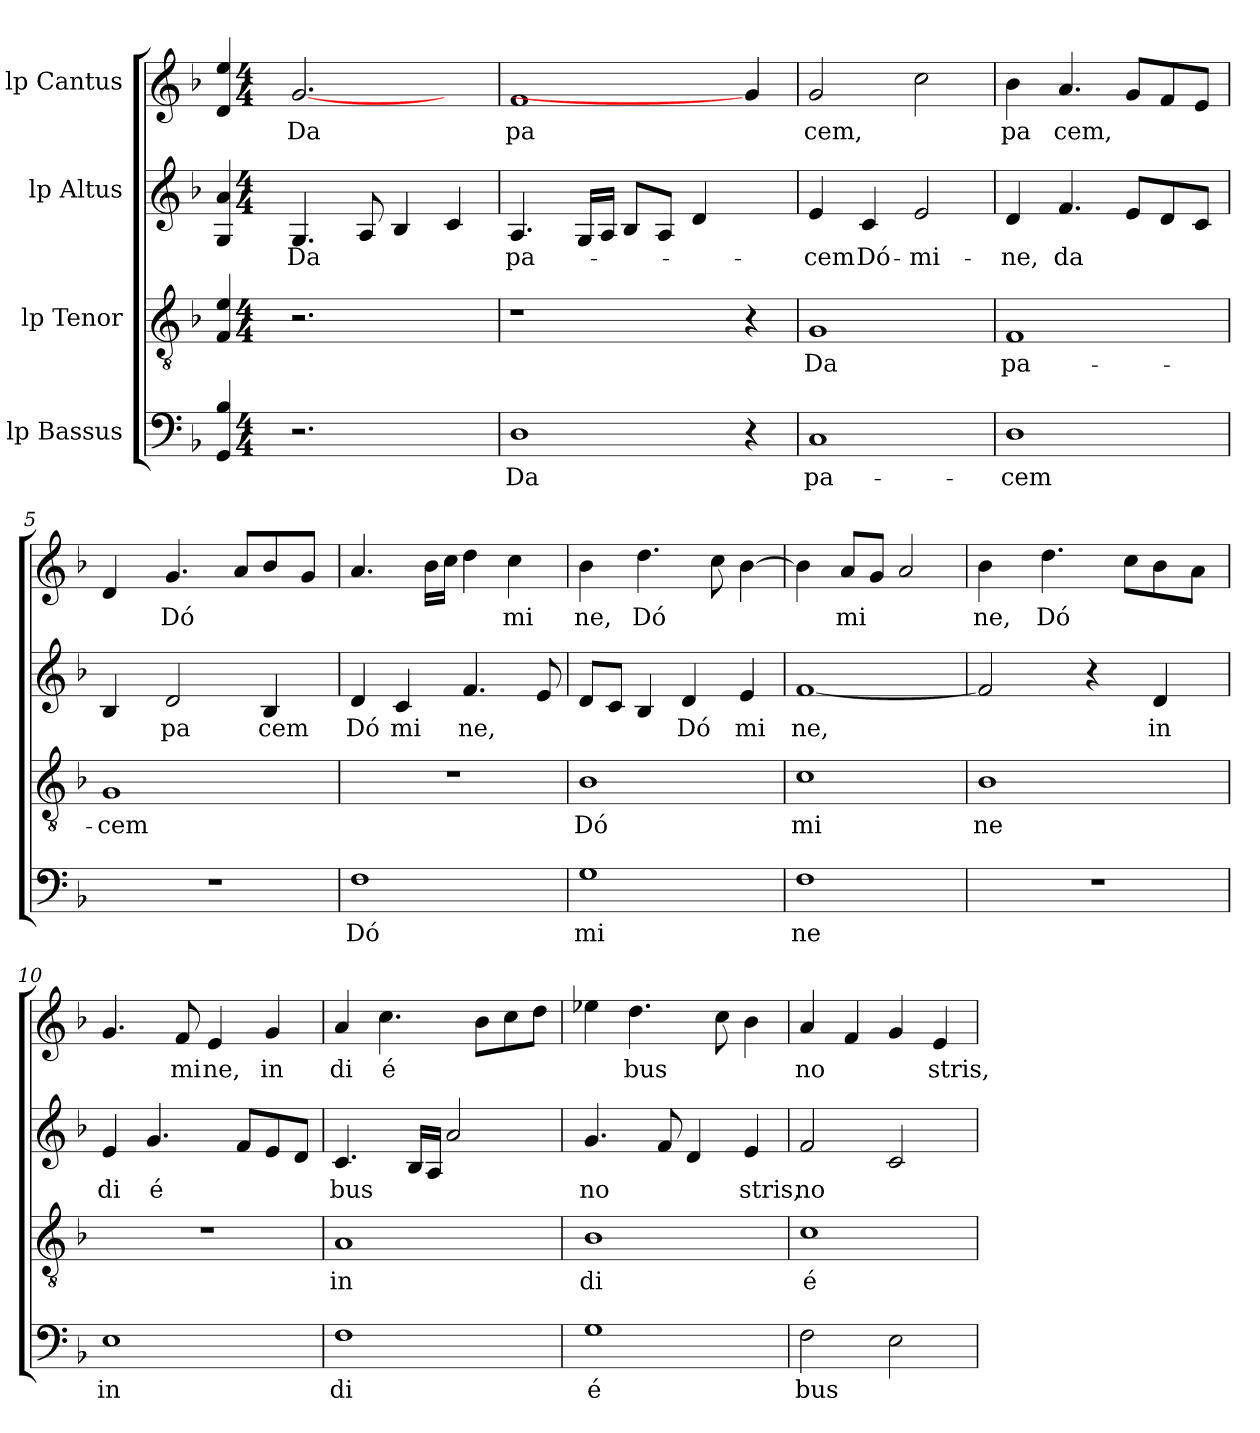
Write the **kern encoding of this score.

**kern	**text	**kern	**text	**kern	**text	**kern	**text
*part4	*part4	*part3	*part3	*part2	*part2	*part1	*part1
*staff4	*staff4	*staff3	*staff3	*staff2	*staff2	*staff1	*staff1
*I"lp Bassus	*	*I"lp Tenor	*	*I"lp Altus	*	*I"lp Cantus	*
!!LO:PB:g=z
*stria5	*	*stria5	*	*stria5	*	*stria5	*
*clefF4	*	*clefGv2	*	*clefG2	*	*clefG2	*
*k[b-]	*	*k[b-]	*	*k[b-]	*	*k[b-]	*
*F:	*	*F:	*	*F:	*	*F:	*
=1	=1	=1	=1	=1	=1	=1	=1
4B-/ 4GG/	.	4e/ 4F/	.	4a/ 4G/	.	4ee/ 4d/	.
*M4/4	*	*M4/4	*	*M4/4	*	*M4/4	*
*met(c)	*	*met(c)	*	*met(c)	*	*met(c)	*
!	!	!	!	!	!LO:LY:b:cj	!	!LO:LY:b:cj
2.r	.	2.r	.	4.G/	Da	[2.g	Da
.	.	.	.	8A/	.	.	.
.	.	.	.	4B-/	.	.	.
4ryy	.	4ryy	.	4c/	.	4ryy	.
=2	=2	=2	=2	=2	=2	=2	=2
!	!LO:LY:b:cj	!	!	!	!LO:LY:b:cj	!	!LO:LY:b:cj
1D	Da	1r	.	4.A/	pa-	1f	pa
.	.	.	.	16G/L	.	.	.
.	.	.	.	16A/J	.	.	.
.	.	.	.	8B-/L	.	.	.
.	.	.	.	8A/J	.	.	.
.	.	.	.	4d/	.	.	.
4r	.	4r	.	4ryy	.	4g]	.
=3	=3	=3	=3	=3	=3	=3	=3
!	!LO:LY:b:cj	!	!LO:LY:b:cj	!	!LO:LY:b:cj	!	!LO:LY:b
1C	pa-	1G	Da	4e/	-cem	2g/	cem,
!	!	!	!	!	!LO:LY:b:cj	!	!
.	.	.	.	4c/	Dó-	.	.
!	!	!	!	!	!LO:LY:b:cj	!	!
.	.	.	.	2e/	-mi-	2cc\	.
=4	=4	=4	=4	=4	=4	=4	=4
!	!LO:LY:b:cj	!	!LO:LY:b:cj	!	!LO:LY:b:cj	!	!LO:LY:b:cj
1D	-cem	1F	pa-	4d/	-ne,	4b-\	pa
!	!	!	!	!	!LO:LY:b:cj	!	!LO:LY:b
.	.	.	.	4.f/	da	4.a/	cem,
.	.	.	.	8e/L	.	8g/L	.
.	.	.	.	8d/	.	8f/	.
.	.	.	.	8c/J	.	8e/J	.
!!LO:LB:g=z
=5	=5	=5	=5	=5	=5	=5	=5
!	!	!	!LO:LY:b:cj	!	!	!	!
*	*	*^	*	*	*	*	*
1r	.	1G	16ryy	-cem	4B-/	.	4d/	.
.	.	.	64ryy	.	.	.	.	.
.	.	.	2ryy	.	.	.	.	.
!	!	!	!	!	!	!LO:LY:b:cj	!	!LO:LY:b:cj
.	.	.	.	.	2d/	pa	4.g/	Dó
.	.	.	4ryy	.	.	.	.	.
.	.	.	.	.	.	.	8a/L	.
!	!	!	!	!	!	!LO:LY:b:cj	!	!
.	.	.	.	.	4B-/	cem	8b-/	.
.	.	.	8ryy	.	.	.	.	.
.	.	.	.	.	.	.	8g/J	.
.	.	.	32.ryy	.	.	.	.	.
=6	=6	=6	=6	=6	=6	=6	=6	=6
!	!LO:LY:b:cj	!	!	!	!	!LO:LY:b:cj	!	!
*	*	*v	*v	*	*	*	*	*
1F	Dó	1r	.	4d/	Dó	4.a/	.
!	!	!	!	!	!LO:LY:b:cj	!	!
.	.	.	.	4c/	mi	.	.
.	.	.	.	.	.	16b-\L	.
.	.	.	.	.	.	16cc\J	.
!	!	!	!	!	!LO:LY:b	!	!
.	.	.	.	4.f/	ne,	4dd\	.
!	!	!	!	!	!	!	!LO:LY:b:cj
.	.	.	.	.	.	4cc\	mi
.	.	.	.	8e/	.	.	.
=7	=7	=7	=7	=7	=7	=7	=7
!	!LO:LY:b:cj	!	!LO:LY:b:cj	!	!	!	!LO:LY:b:cj
1G	mi	1B-	Dó	8d/L	.	4b-\	ne,
.	.	.	.	8c/J	.	.	.
!	!	!	!	!	!	!	!LO:LY:b:cj
.	.	.	.	4B-/	.	4.dd\	Dó
!	!	!	!	!	!LO:LY:b:cj	!	!
.	.	.	.	4d/	Dó	.	.
.	.	.	.	.	.	8cc\	.
!	!	!	!	!	!LO:LY:b:cj	!	!
.	.	.	.	4e/	mi	[>4b-\	.
=8	=8	=8	=8	=8	=8	=8	=8
!	!LO:LY:b:cj	!	!LO:LY:b:cj	!	!LO:LY:b:cj	!	!
1F	ne	1c	mi	[>1f	ne,	4b-\]	.
!	!	!	!	!	!	!	!LO:LY:b:cj
.	.	.	.	.	.	8a/L	mi
.	.	.	.	.	.	8g/J	.
.	.	.	.	.	.	2a/	.
!!LO:LB:g=z
=9	=9	=9	=9	=9	=9	=9	=9
!	!	!	!LO:LY:b:cj	!	!	!	!LO:LY:b:cj
*	*	*^	*	*	*	*	*
1r	.	1B-	16ryy	ne	2f/]	.	4b-\	ne,
.	.	.	64ryy	.	.	.	.	.
.	.	.	2ryy	.	.	.	.	.
!	!	!	!	!	!	!	!	!LO:LY:b:cj
.	.	.	.	.	.	.	4.dd\	Dó
.	.	.	.	.	4r	.	.	.
.	.	.	4ryy	.	.	.	.	.
.	.	.	.	.	.	.	8cc\L	.
!	!	!	!	!	!	!LO:LY:b:cj	!	!
.	.	.	.	.	4d/	in	8b-\	.
.	.	.	8ryy	.	.	.	.	.
.	.	.	.	.	.	.	8a\J	.
.	.	.	32.ryy	.	.	.	.	.
=10	=10	=10	=10	=10	=10	=10	=10	=10
!	!LO:LY:b:cj	!	!	!	!	!LO:LY:b:cj	!	!
*	*	*v	*v	*	*	*	*	*
1E	in	1r	.	4e/	di	4.g/	.
!	!	!	!	!	!LO:LY:b:cj	!	!
.	.	.	.	4.g/	é	.	.
!	!	!	!	!	!	!	!LO:LY:b:cj
.	.	.	.	.	.	8f/	mi
!	!	!	!	!	!	!	!LO:LY:b:cj
.	.	.	.	.	.	4e/	ne,
.	.	.	.	8f/L	.	.	.
!	!	!	!	!	!	!	!LO:LY:b:cj
.	.	.	.	8e/	.	4g/	in
.	.	.	.	8d/J	.	.	.
=11	=11	=11	=11	=11	=11	=11	=11
!	!LO:LY:b:cj	!	!LO:LY:b:cj	!	!LO:LY:b	!	!LO:LY:b:cj
1F	di	1A	in	4.c/	bus	4a/	di
!	!	!	!	!	!	!	!LO:LY:b:cj
.	.	.	.	.	.	4.cc\	é
.	.	.	.	16B-/L	.	.	.
.	.	.	.	16A/J	.	.	.
.	.	.	.	2a/	.	.	.
.	.	.	.	.	.	8b-\L	.
.	.	.	.	.	.	8cc\	.
.	.	.	.	.	.	8dd\J	.
=12	=12	=12	=12	=12	=12	=12	=12
!	!LO:LY:b:cj	!	!LO:LY:b:cj	!	!LO:LY:b:cj	!	!
1G	é	1B-	di	4.g/	no	4ee-X\	.
!	!	!	!	!	!	!	!LO:LY:b
.	.	.	.	.	.	4.dd\	bus
.	.	.	.	8f/	.	.	.
.	.	.	.	4d/	.	.	.
.	.	.	.	.	.	8cc\	.
!	!	!	!	!	!LO:LY:b:cj	!	!
.	.	.	.	4e/	stris,	4b-\	.
!!LO:LB:g=z
=13	=13	=13	=13	=13	=13	=13	=13
!	!LO:LY:b	!	!LO:LY:b:cj	!	!LO:LY:b:cj	!	!LO:LY:b:cj
2F\	bus	1c	é	2f/	no	4a/	no
.	.	.	.	.	.	4f/	.
2E\	.	.	.	2c/	.	4g/	.
!	!	!	!	!	!	!	!LO:LY:b:cj
.	.	.	.	.	.	4e/	stris,
=	=	=	=	=	=	=	=
*-	*-	*-	*-	*-	*-	*-	*-
